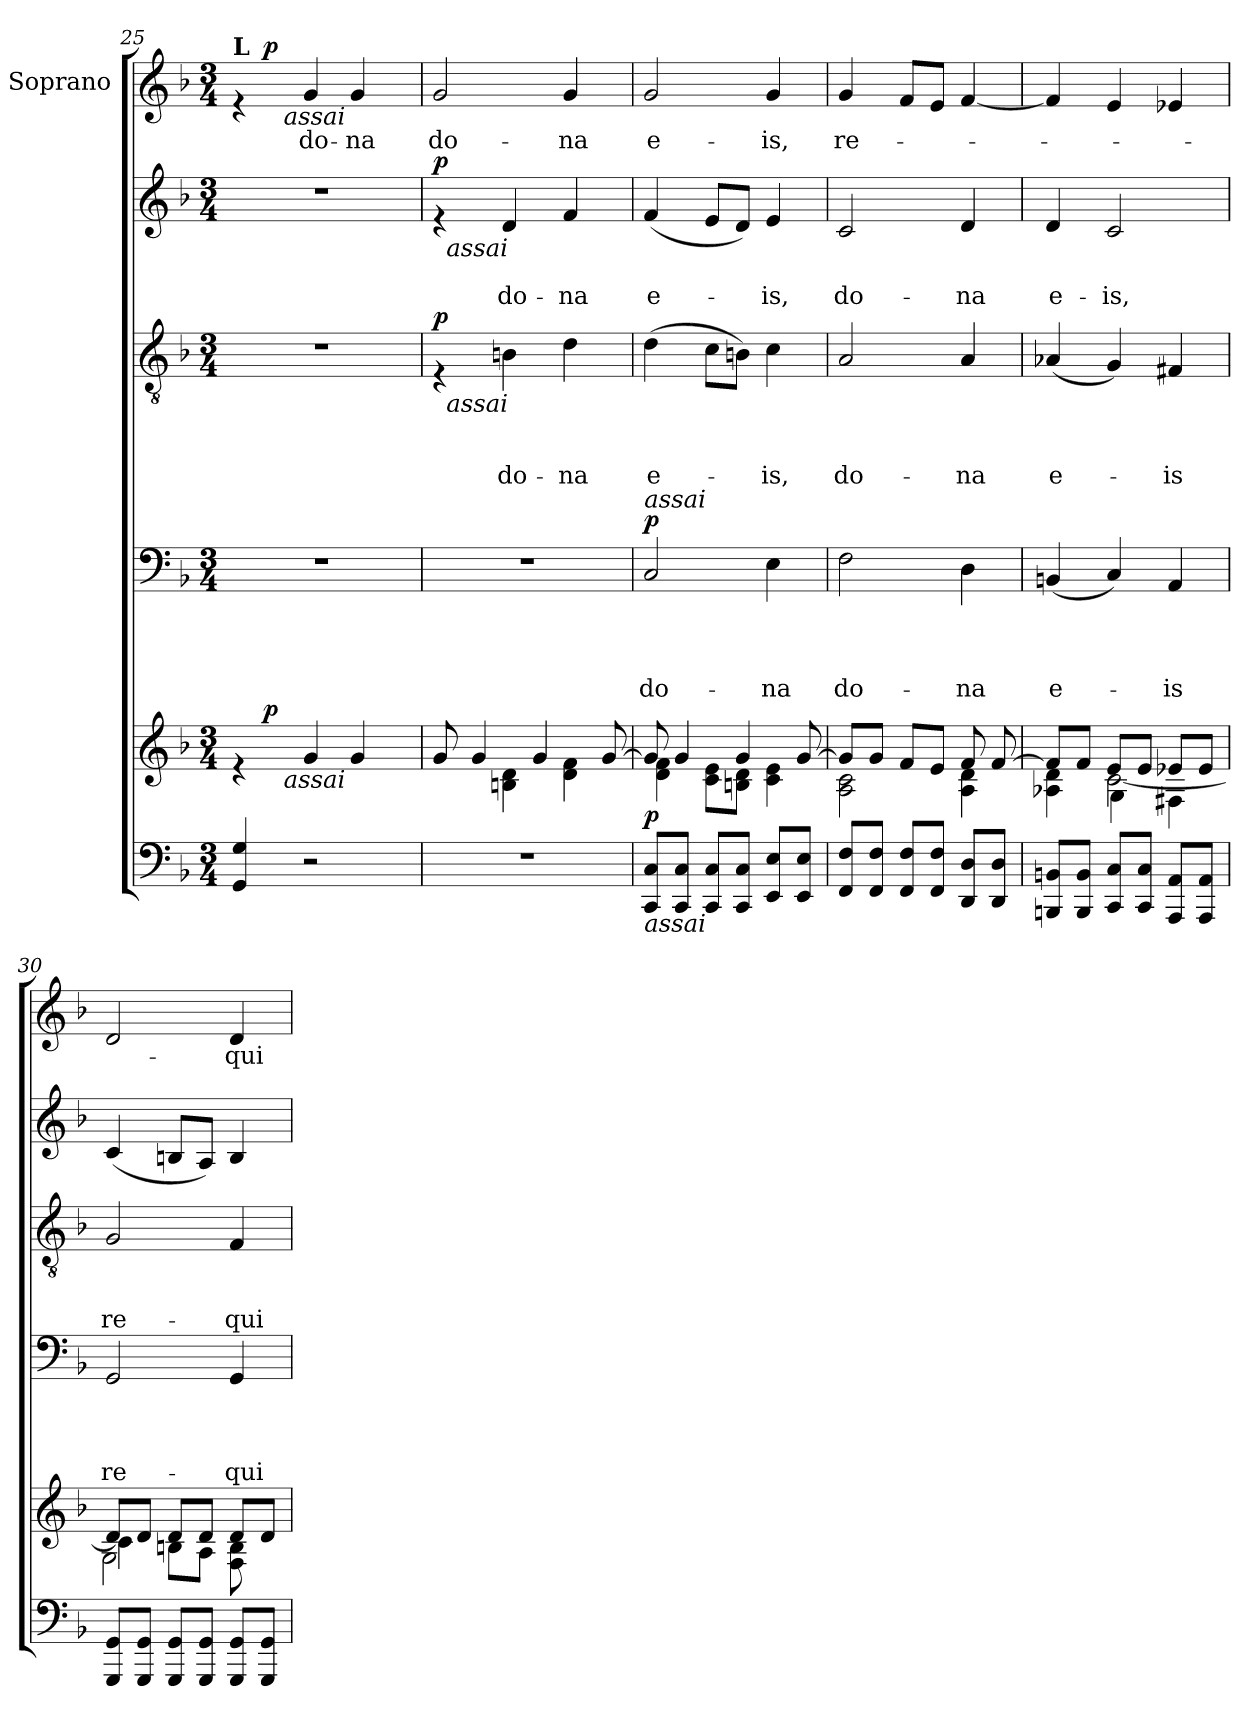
**kern	**dynam	**kern	**dynam	**kern	**text	**text	**text	**text	**dynam	**kern	**text	**text	**text	**dynam	**kern	**text	**text	**dynam	**kern	**text	**dynam
*part6	*part6	*part5	*part5	*part4	*part4	*part4	*part4	*part4	*part4	*part3	*part3	*part3	*part3	*part3	*part2	*part2	*part2	*part2	*part1	*part1	*part1
*staff6	*staff6	*staff5	*staff5	*staff4	*staff4	*staff4	*staff4	*staff4	*staff4	*staff3	*staff3	*staff3	*staff3	*staff3	*staff2	*staff2	*staff2	*staff2	*staff1	*staff1	*staff1
*	*	*	*	*	*	*	*	*	*	*	*	*	*	*	*	*	*	*	*I"Soprano	*	*
!!LO:PB:g=z
*clefF4	*	*clefG2	*	*clefF4	*	*	*	*	*	*clefGv2	*	*	*	*	*clefG2	*	*	*	*clefG2	*	*
*k[b-]	*	*k[b-]	*	*k[b-]	*	*	*	*	*	*k[b-]	*	*	*	*	*k[b-]	*	*	*	*k[b-]	*	*
*F:	*	*F:	*	*F:	*	*	*	*	*	*F:	*	*	*	*	*F:	*	*	*	*F:	*	*
*M3/4	*	*M3/4	*	*M3/4	*	*	*	*	*	*M3/4	*	*	*	*	*M3/4	*	*	*	*M3/4	*	*
=25	=25	=25	=25	=25	=25	=25	=25	=25	=25	=25	=25	=25	=25	=25	=25	=25	=25	=25	=25	=25	=25
*	*	*^	*	*	*	*	*	*	*	*	*	*	*	*	*	*	*	*	*^	*	*
!	!	!	!	!	!	!	!	!	!	!	!	!	!	!	!	!	!	!	!	!LO:TX:a:B:t=L	!	!	!
*	*	*	*^	*	*	*	*	*	*	*	*	*	*	*	*	*	*	*	*	*	*^	*	*
4GG/ 4G/	.	4re	8ryy	8.ryy	.	2.r	.	.	.	.	.	2.r	.	.	.	.	2.r	.	.	.	4re	8ryy	8.ryy	.	.
!	!	!	!	!	!LO:DY:a	!	!	!	!	!	!	!	!	!	!	!	!	!	!	!	!	!	!	!	!LO:DY:a
.	.	.	2ryy	.	p	.	.	.	.	.	.	.	.	.	.	.	.	.	.	.	.	2ryy	.	.	p
!	!	!	!	!	!	!	!	!	!	!	!	!	!	!	!	!	!	!	!	!	!	!	!LO:TX:b:i:t=assai	!	!
!	!	!	!	!LO:TX:b:i:t=assai	!	!	!	!	!	!	!	!	!	!	!	!	!	!	!	!	!	!	!	!	!
.	.	.	.	2ryy	.	.	.	.	.	.	.	.	.	.	.	.	.	.	.	.	.	.	2ryy	.	.
!	!	!	!	!	!	!	!	!	!	!	!	!	!	!	!	!	!	!	!	!	!	!	!	!LO:LY:b	!
2r	.	4g/	.	.	.	.	.	.	.	.	.	.	.	.	.	.	.	.	.	.	4g/	.	.	do-	.
!	!	!	!	!	!	!	!	!	!	!	!	!	!	!	!	!	!	!	!	!	!	!	!	!LO:LY:b	!
.	.	4g/	.	.	.	.	.	.	.	.	.	.	.	.	.	.	.	.	.	.	4g/	.	.	-na	.
.	.	.	8ryy	.	.	.	.	.	.	.	.	.	.	.	.	.	.	.	.	.	.	8ryy	.	.	.
.	.	.	.	16ryy	.	.	.	.	.	.	.	.	.	.	.	.	.	.	.	.	.	.	16ryy	.	.
=26	=26	=26	=26	=26	=26	=26	=26	=26	=26	=26	=26	=26	=26	=26	=26	=26	=26	=26	=26	=26	=26	=26	=26	=26	=26
!	!	!	!	!	!	!	!	!	!	!	!	!	!	!	!	!LO:DY:a	!	!	!	!LO:DY:a	!	!	!	!LO:LY:b	!
*	*	*	*v	*v	*	*	*	*	*	*	*	*^	*	*	*	*	*^	*	*	*	*v	*v	*v	*	*
2.r	.	8g/	4ryy	.	2.r	.	.	.	.	.	4rE	32ryy	.	.	.	p	4re	32ryy	.	.	p	2g/	do-	.
!	!	!	!	!	!	!	!	!	!	!	!	!	!	!	!	!	!	!LO:TX:b:i:t=assai	!	!	!	!	!	!
!	!	!	!	!	!	!	!	!	!	!	!	!LO:TX:b:i:t=assai	!	!	!	!	!	!	!	!	!	!	!	!
.	.	.	.	.	.	.	.	.	.	.	.	2ryy	.	.	.	.	.	2ryy	.	.	.	.	.	.
.	.	4g/	.	.	.	.	.	.	.	.	.	.	.	.	.	.	.	.	.	.	.	.	.	.
!	!	!	!	!	!	!	!	!	!	!	!	!	!	!	!LO:LY:b	!	!	!	!	!LO:LY:b	!	!	!	!
.	.	.	4Bn\ 4d\	.	.	.	.	.	.	.	4Bn\	.	.	.	do-	.	4d/	.	.	do-	.	.	.	.
.	.	4g/	.	.	.	.	.	.	.	.	.	.	.	.	.	.	.	.	.	.	.	.	.	.
!	!	!	!	!	!	!	!	!	!	!	!	!	!	!	!LO:LY:b	!	!	!	!	!LO:LY:b	!	!	!LO:LY:b	!
.	.	.	4d\ 4f\	.	.	.	.	.	.	.	4d\	.	.	.	-na	.	4f/	.	.	-na	.	4g/	-na	.
.	.	.	.	.	.	.	.	.	.	.	.	8..ryy	.	.	.	.	.	8..ryy	.	.	.	.	.	.
.	.	[<8g/	.	.	.	.	.	.	.	.	.	.	.	.	.	.	.	.	.	.	.	.	.	.
=27	=27	=27	=27	=27	=27	=27	=27	=27	=27	=27	=27	=27	=27	=27	=27	=27	=27	=27	=27	=27	=27	=27	=27	=27
!	!	!	!	!	!LO:TX:a:i:t=assai	!	!	!	!	!	!	!	!	!	!	!	!	!	!	!	!	!	!	!
!LO:TX:b:i:t=assai	!	!	!	!	!	!	!	!	!	!	!	!	!	!	!	!	!	!	!	!	!	!	!	!
!	!LO:DY:a	!	!	!	!	!	!	!	!LO:LY:b	!LO:DY:a	!	!	!	!	!LO:LY:b	!	!	!	!	!LO:LY:b	!	!	!LO:LY:b	!
*	*	*	*	*	*	*	*	*	*	*	*v	*v	*	*	*	*	*	*	*	*	*	*	*	*
*	*	*	*	*	*	*	*	*	*	*	*	*	*	*	*	*v	*v	*	*	*	*	*	*
8CC/ 8C/L	p	8g/]	4d\ 4f\	.	2C/	.	.	.	do-	p	(>4d\	.	.	e-	.	(<4f/	.	e-	.	2g/	e-	.
8CC/ 8C/J	.	4g/	.	.	.	.	.	.	.	.	.	.	.	.	.	.	.	.	.	.	.	.
8CC/ 8C/L	.	.	8c\ 8e\L	.	.	.	.	.	.	.	8c\L	.	.	.	.	8e/L	.	.	.	.	.	.
8CC/ 8C/J	.	4g/	8Bn\ 8d\J	.	.	.	.	.	.	.	8Bn\J)	.	.	.	.	8d/J)	.	.	.	.	.	.
!	!	!	!	!	!	!	!	!	!LO:LY:b	!	!	!	!	!LO:LY:b	!	!	!	!LO:LY:b	!	!	!LO:LY:b	!
8EE/ 8E/L	.	.	4c\ 4e\	.	4E\	.	.	.	-na	.	4c\	.	.	-is,	.	4e/	.	-is,	.	4g/	-is,	.
8EE/ 8E/J	.	[<8g/	.	.	.	.	.	.	.	.	.	.	.	.	.	.	.	.	.	.	.	.
=28	=28	=28	=28	=28	=28	=28	=28	=28	=28	=28	=28	=28	=28	=28	=28	=28	=28	=28	=28	=28	=28	=28
!	!	!	!	!	!	!	!	!	!LO:LY:b	!	!	!	!	!LO:LY:b	!	!	!	!LO:LY:b	!	!	!LO:LY:b	!
8FF/ 8F/L	.	8g/L]	2A\ 2c\	.	2F\	.	.	.	do-	.	2A/	.	.	do-	.	2c/	.	do-	.	4g/	re-	.
8FF/ 8F/J	.	8g/J	.	.	.	.	.	.	.	.	.	.	.	.	.	.	.	.	.	.	.	.
8FF/ 8F/L	.	8f/L	.	.	.	.	.	.	.	.	.	.	.	.	.	.	.	.	.	8f/L	.	.
8FF/ 8F/J	.	8e/J	.	.	.	.	.	.	.	.	.	.	.	.	.	.	.	.	.	8e/J	.	.
!	!	!	!	!	!	!	!	!	!LO:LY:b	!	!	!	!	!LO:LY:b	!	!	!	!LO:LY:b	!	!	!	!
8DD/ 8D/L	.	8f/	4A\ 4d\	.	4D\	.	.	.	-na	.	4A/	.	.	-na	.	4d/	.	-na	.	[<4f/	.	.
8DD/ 8D/J	.	[<8f/	.	.	.	.	.	.	.	.	.	.	.	.	.	.	.	.	.	.	.	.
!!LO:LB:g=z
=29	=29	=29	=29	=29	=29	=29	=29	=29	=29	=29	=29	=29	=29	=29	=29	=29	=29	=29	=29	=29	=29	=29
*	*	*	*^	*	*	*	*	*	*	*	*	*	*	*	*	*	*	*	*	*	*	*
!	!	!	!	!	!	!	!	!	!	!LO:LY:b	!	!	!	!	!LO:LY:b	!	!	!	!LO:LY:b	!	!	!	!
8BBBn/ 8BBn/L	.	8f/L]	4A-X\ 4d\	4ryy	.	(<4BBn/	.	.	.	e-	.	(<4A-X/	.	.	e-	.	4d/	.	e-	.	4f/]	.	.
8BBB/ 8BB/J	.	8f/J	.	.	.	.	.	.	.	.	.	.	.	.	.	.	.	.	.	.	.	.	.
!	!	!	!	!	!	!	!	!	!	!	!	!	!	!	!	!	!	!	!LO:LY:b	!	!	!	!
8CC/ 8C/L	.	8e/L	[>2c\	4G\	.	4C/)	.	.	.	.	.	4G/)	.	.	.	.	2c/	.	-is,	.	4e/	.	.
8CC/ 8C/J	.	8e/J	.	.	.	.	.	.	.	.	.	.	.	.	.	.	.	.	.	.	.	.	.
!	!	!	!	!	!	!	!	!	!	!LO:LY:b	!	!	!	!	!LO:LY:b	!	!	!	!	!	!	!	!
8AAA/ 8AA/L	.	8e-X/L	.	4F#X\	.	4AA/	.	.	.	-is	.	4F#X/	.	.	-is	.	.	.	.	.	4e-X/	.	.
8AAA/ 8AA/J	.	8e-/J	.	.	.	.	.	.	.	.	.	.	.	.	.	.	.	.	.	.	.	.	.
=30	=30	=30	=30	=30	=30	=30	=30	=30	=30	=30	=30	=30	=30	=30	=30	=30	=30	=30	=30	=30	=30	=30	=30
!	!	!	!	!	!	!	!	!	!	!LO:LY:b	!	!	!	!	!LO:LY:b	!	!	!	!	!	!	!	!
8GGG/ 8GG/L	.	8d/L	4c\]	2G\	.	2GG/	.	.	.	re-	.	2G/	.	.	re-	.	(<4c/	.	.	.	2d/	.	.
8GGG/ 8GG/J	.	8d/J	.	.	.	.	.	.	.	.	.	.	.	.	.	.	.	.	.	.	.	.	.
8GGG/ 8GG/L	.	8d/L	8Bn\L	.	.	.	.	.	.	.	.	.	.	.	.	.	8Bn/L	.	.	.	.	.	.
8GGG/ 8GG/J	.	8d/J	8A\J	.	.	.	.	.	.	.	.	.	.	.	.	.	8A/J)	.	.	.	.	.	.
!	!	!	!	!	!	!	!	!	!	!LO:LY:b	!	!	!	!	!LO:LY:b	!	!	!	!	!	!	!LO:LY:b	!
8GGG/ 8GG/L	.	8d/L	8F\ 8B\	4ryy	.	4GG/	.	.	.	-qui-	.	4F/	.	.	-qui-	.	4B/	.	.	.	4d/	-qui-	.
8GGG/ 8GG/J	.	8d/J	8ryy	.	.	.	.	.	.	.	.	.	.	.	.	.	.	.	.	.	.	.	.
*	*	*v	*v	*v	*	*	*	*	*	*	*	*	*	*	*	*	*	*	*	*	*	*	*
=	=	=	=	=	=	=	=	=	=	=	=	=	=	=	=	=	=	=	=	=	=
*-	*-	*-	*-	*-	*-	*-	*-	*-	*-	*-	*-	*-	*-	*-	*-	*-	*-	*-	*-	*-	*-
